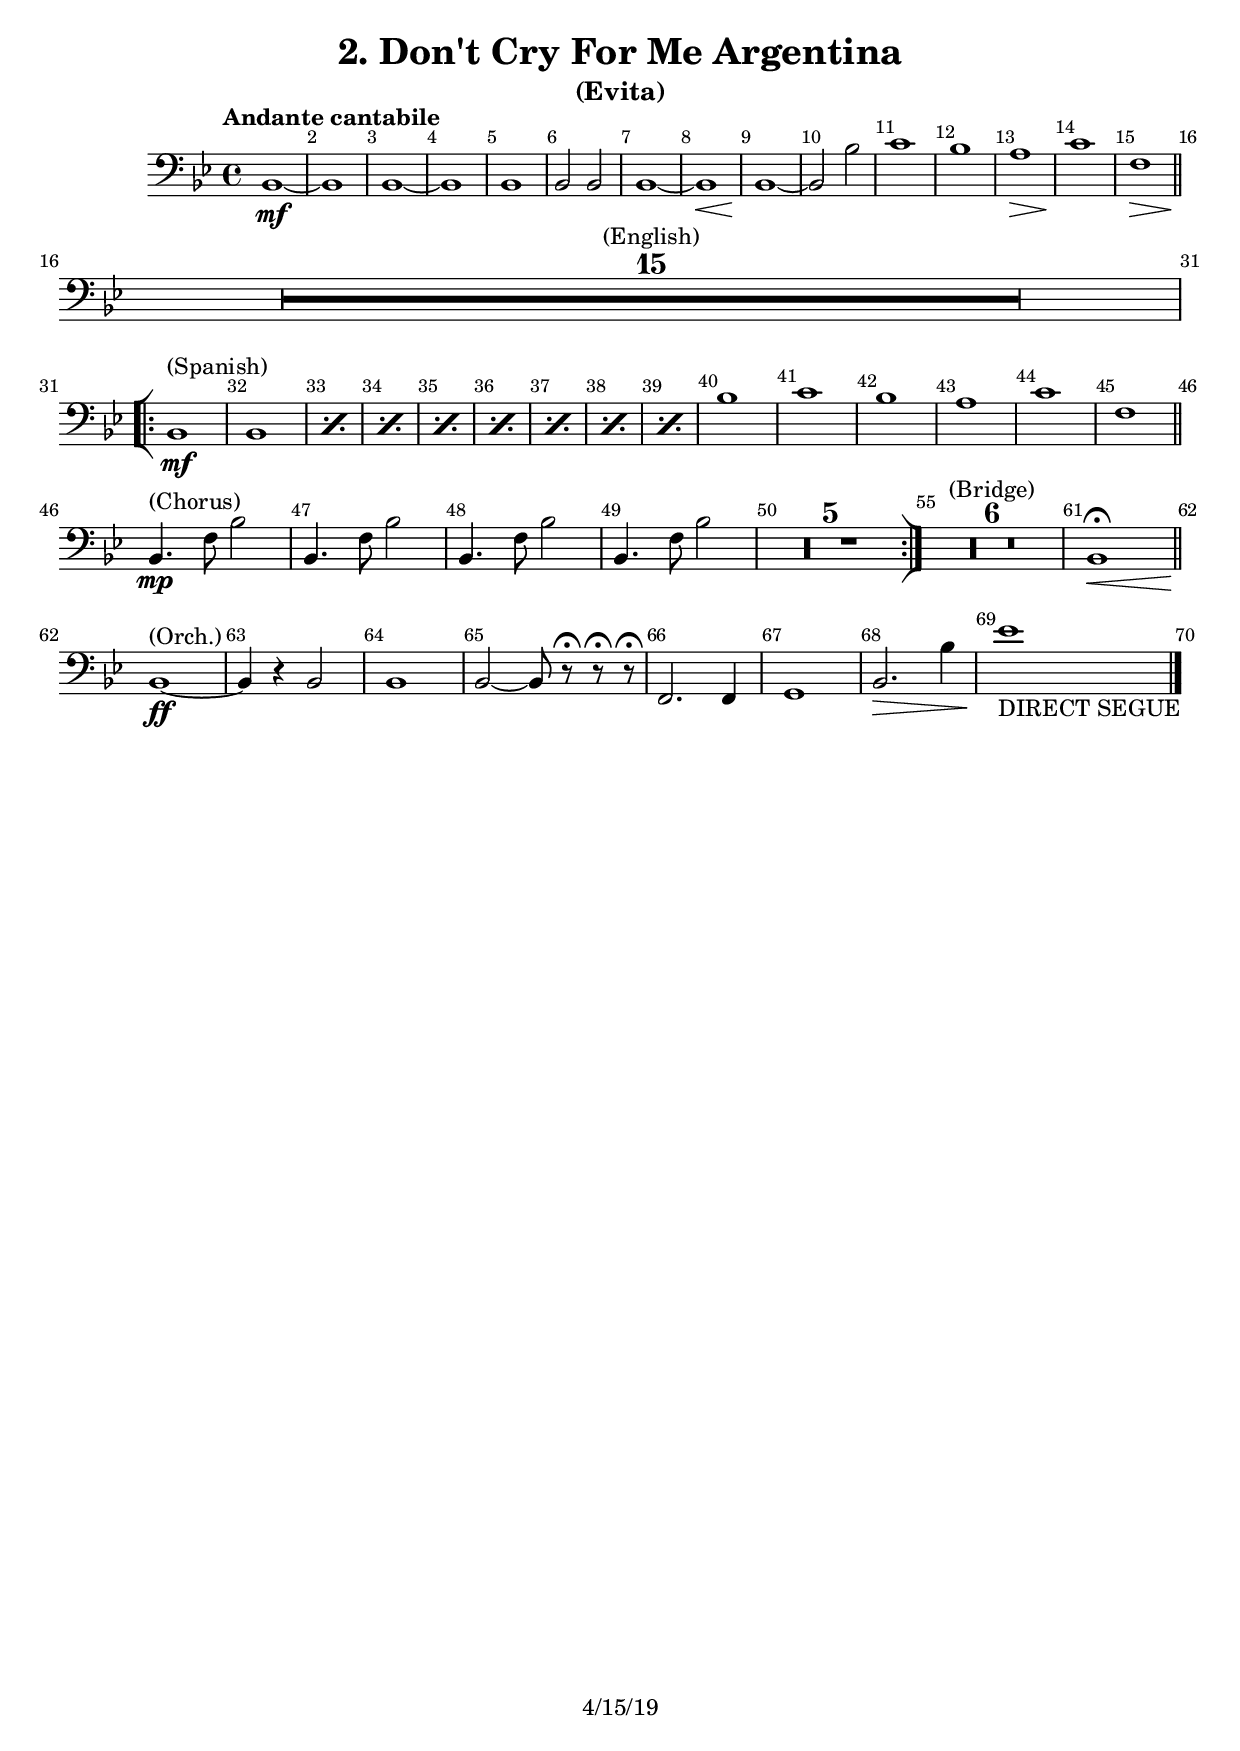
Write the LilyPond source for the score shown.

\header {
  title = "2. Don't Cry For Me Argentina"
  subtitle = "(Evita)"
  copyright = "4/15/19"
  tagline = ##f
}

global = {
  \key bes \major
  \time 4/4
  \clef bass
  \tempo "Andante cantabile"
  \compressFullBarRests
  \override Score.BarNumber.break-visibility = ##(#t #t #t)
}

\relative c {
  \global
  bes1\mf ~ bes bes ~ bes bes bes2 bes bes1 ~ bes\< bes1\! ~ bes2 bes' c1 bes a\> c\! f,\> \bar "||" \break %53-67
  R1 * 15\!^"(English)" \bar "[|:" \break % 68-82
  bes,1\mf^"(Spanish)" \repeat percent 8 { bes1 } bes' c bes a c f, \bar "||" \break %83-97
  bes,4.\mp^"(Chorus)" f'8 bes2 \repeat unfold 3 {bes,4. f'8 bes2} R1*5 \bar ":|]" %98-106
  R1*6^"(Bridge)" bes,1\fermata \< \bar "||" \break %138-144
  bes1\ff \! ^"(Orch.)" ~ bes4 r bes2 bes1 bes2 ~ bes8 \repeat unfold 3 { r\fermata } f2. f4 g1 bes2.\> bes'4 ees1\!_"DIRECT SEGUE" \bar "|."
}